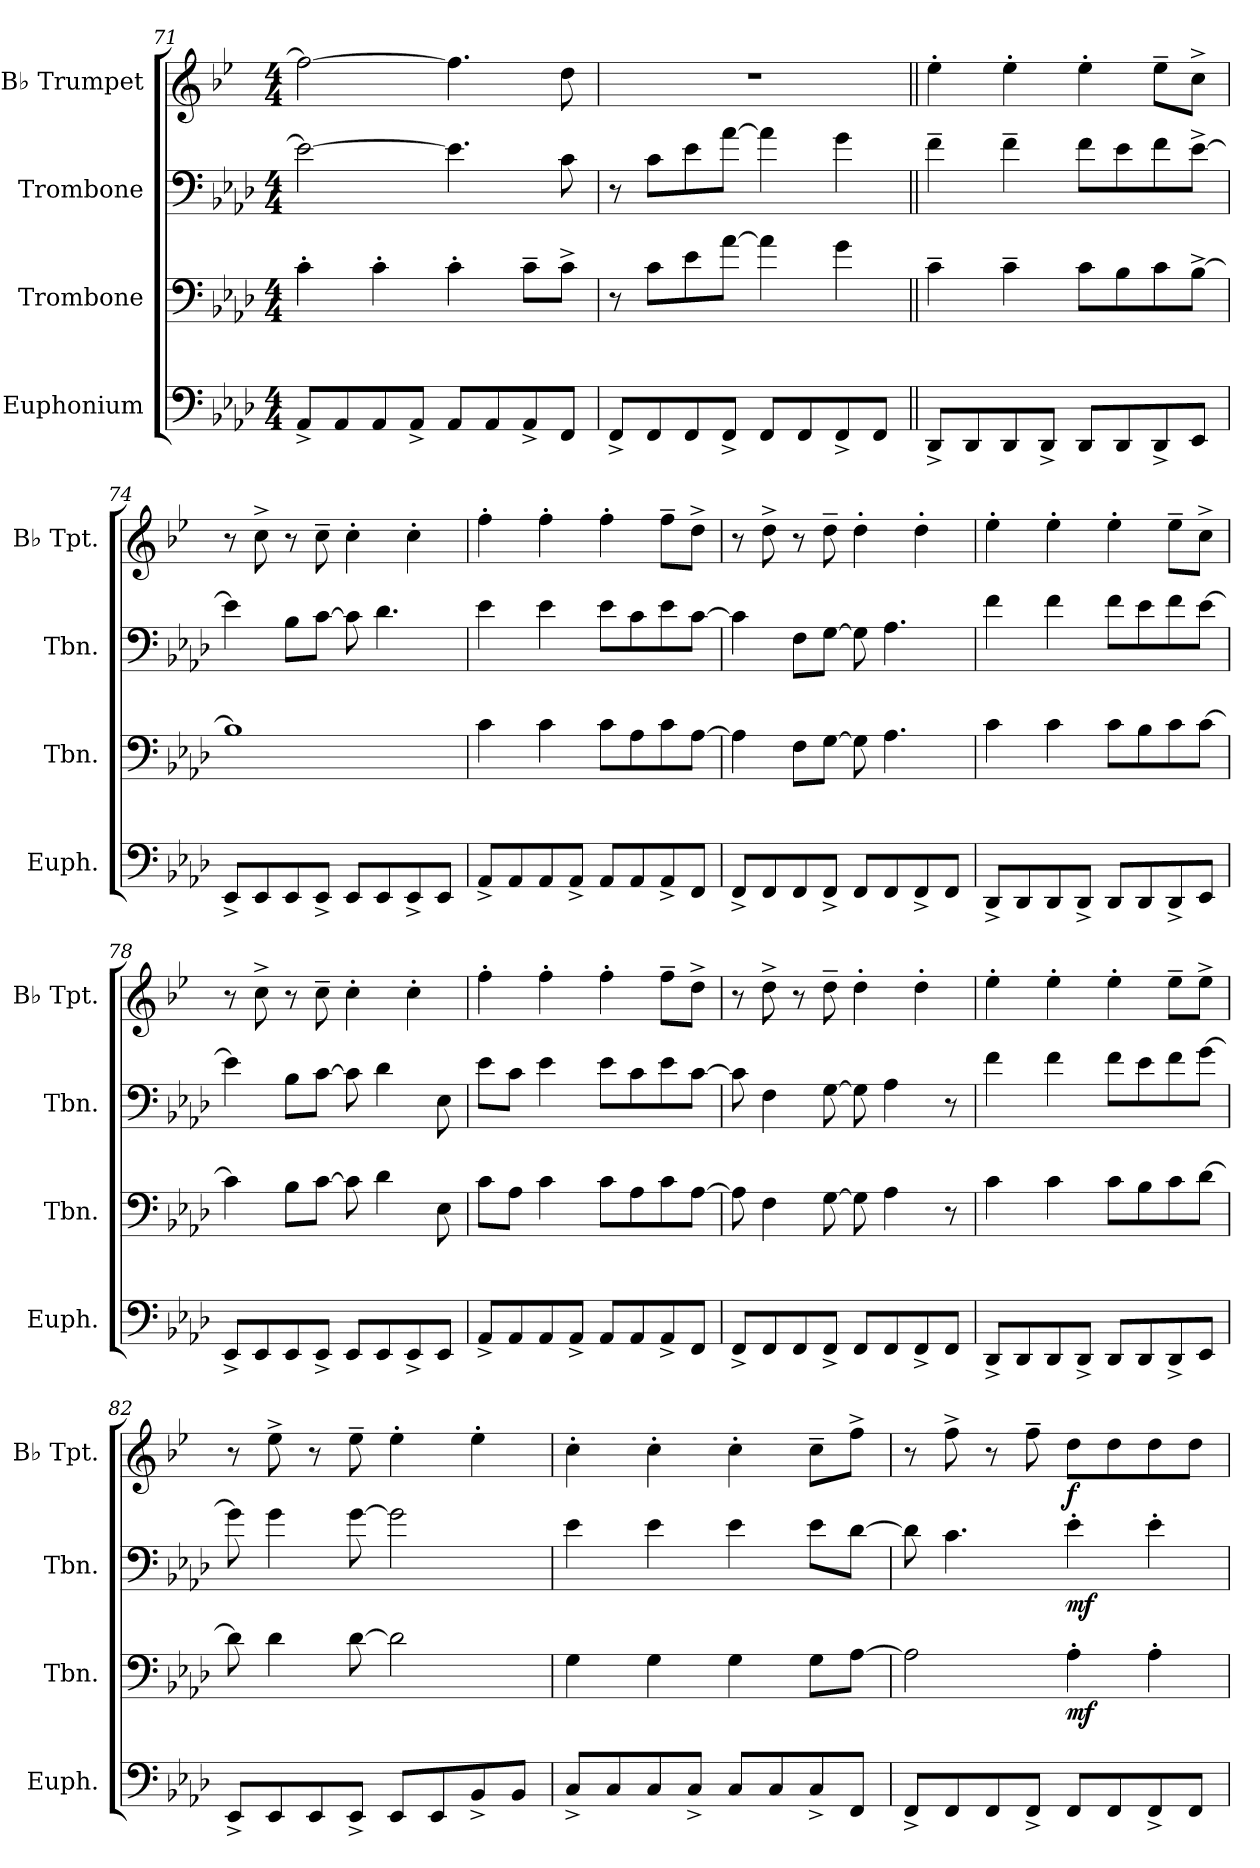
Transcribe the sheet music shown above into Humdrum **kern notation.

**kern	**kern	**dynam	**kern	**dynam	**kern	**dynam
*part4	*part3	*part3	*part2	*part2	*part1	*part1
*staff4	*staff3	*staff3	*staff2	*staff2	*staff1	*staff1
*I"Euphonium	*I"Trombone	*	*I"Trombone	*	*I"B♭ Trumpet	*
*I'Euph.	*I'Tbn.	*	*I'Tbn.	*	*I'B♭ Tpt.	*
*clefF4	*clefF4	*	*clefF4	*	*clefG2	*
*	*	*	*	*	*ITrd1c2	*
*k[b-e-a-d-]	*k[b-e-a-d-]	*	*k[b-e-a-d-]	*	*k[b-e-a-d-]	*
*M4/4	*M4/4	*	*M4/4	*	*M4/4	*
=71	=71	=71	=71	=71	=71	=71
8AA-^/L	4c'\	.	2e-\_	.	2ee-\_	.
8AA-/	.	.	.	.	.	.
8AA-/	4c'\	.	.	.	.	.
8AA-^/J	.	.	.	.	.	.
8AA-/L	4c'\	.	4.e-\]	.	4.ee-\]	.
8AA-/	.	.	.	.	.	.
8AA-^/	8c~\L	.	.	.	.	.
8FF/J	8c^\J	.	8c\	.	8cc\	.
!!LO:LB:g=z
=72	=72	=72	=72	=72	=72	=72
8FF^/L	8r	.	8r	.	1r	.
8FF/	8c\L	.	8c\L	.	.	.
8FF/	8e-\	.	8e-\	.	.	.
8FF^/J	[8a-\J	.	[8a-\J	.	.	.
8FF/L	4a-\]	.	4a-\]	.	.	.
8FF/	.	.	.	.	.	.
8FF^/	4g\	.	4g\	.	.	.
8FF/J	.	.	.	.	.	.
=73||	=73||	=73||	=73||	=73||	=73||	=73||
8DD-^/L	4c~\	.	4f~\	.	4dd-'\	.
8DD-/	.	.	.	.	.	.
8DD-/	4c~\	.	4f~\	.	4dd-'\	.
8DD-^/J	.	.	.	.	.	.
8DD-/L	8c\L	.	8f\L	.	4dd-'\	.
8DD-/	8B-\	.	8e-\	.	.	.
8DD-^/	8c\	.	8f\	.	8dd-~\L	.
8EE-/J	[8B-^\J	.	[8e-^\J	.	8b-^\J	.
=74	=74	=74	=74	=74	=74	=74
8EE-^/L	1B-]	.	4e-\]	.	8r	.
8EE-/	.	.	.	.	8b-^\	.
8EE-/	.	.	8B-\L	.	8r	.
8EE-^/J	.	.	[8c\J	.	8b-~\	.
8EE-/L	.	.	8c\]	.	4b-'\	.
8EE-/	.	.	4.d-\	.	.	.
8EE-^/	.	.	.	.	4b-'\	.
8EE-/J	.	.	.	.	.	.
=75	=75	=75	=75	=75	=75	=75
8AA-^/L	4c\	.	4e-\	.	4ee-'\	.
8AA-/	.	.	.	.	.	.
8AA-/	4c\	.	4e-\	.	4ee-'\	.
8AA-^/J	.	.	.	.	.	.
8AA-/L	8c\L	.	8e-\L	.	4ee-'\	.
8AA-/	8A-\	.	8c\	.	.	.
8AA-^/	8c\	.	8e-\	.	8ee-~\L	.
8FF/J	[8A-\J	.	[8c\J	.	8cc^\J	.
!!LO:PB:g=z
=76	=76	=76	=76	=76	=76	=76
8FF^/L	4A-\]	.	4c\]	.	8r	.
8FF/	.	.	.	.	8cc^\	.
8FF/	8F\L	.	8F\L	.	8r	.
8FF^/J	[8G\J	.	[8G\J	.	8cc~\	.
8FF/L	8G\]	.	8G\]	.	4cc'\	.
8FF/	4.A-\	.	4.A-\	.	.	.
8FF^/	.	.	.	.	4cc'\	.
8FF/J	.	.	.	.	.	.
=77	=77	=77	=77	=77	=77	=77
8DD-^/L	4c\	.	4f\	.	4dd-'\	.
8DD-/	.	.	.	.	.	.
8DD-/	4c\	.	4f\	.	4dd-'\	.
8DD-^/J	.	.	.	.	.	.
8DD-/L	8c\L	.	8f\L	.	4dd-'\	.
8DD-/	8B-\	.	8e-\	.	.	.
8DD-^/	8c\	.	8f\	.	8dd-~\L	.
8EE-/J	[8c\J	.	[8e-\J	.	8b-^\J	.
=78	=78	=78	=78	=78	=78	=78
8EE-^/L	4c\]	.	4e-\]	.	8r	.
8EE-/	.	.	.	.	8b-^\	.
8EE-/	8B-\L	.	8B-\L	.	8r	.
8EE-^/J	[8c\J	.	[8c\J	.	8b-~\	.
8EE-/L	8c\]	.	8c\]	.	4b-'\	.
8EE-/	4d-\	.	4d-\	.	.	.
8EE-^/	.	.	.	.	4b-'\	.
8EE-/J	8E-\	.	8E-\	.	.	.
=79	=79	=79	=79	=79	=79	=79
8AA-^/L	8c\L	.	8e-\L	.	4ee-'\	.
8AA-/	8A-\J	.	8c\J	.	.	.
8AA-/	4c\	.	4e-\	.	4ee-'\	.
8AA-^/J	.	.	.	.	.	.
8AA-/L	8c\L	.	8e-\L	.	4ee-'\	.
8AA-/	8A-\	.	8c\	.	.	.
8AA-^/	8c\	.	8e-\	.	8ee-~\L	.
8FF/J	[8A-\J	.	[8c\J	.	8cc^\J	.
!!LO:LB:g=z
=80	=80	=80	=80	=80	=80	=80
8FF^/L	8A-\]	.	8c\]	.	8r	.
8FF/	4F\	.	4F\	.	8cc^\	.
8FF/	.	.	.	.	8r	.
8FF^/J	[8G\	.	[8G\	.	8cc~\	.
8FF/L	8G\]	.	8G\]	.	4cc'\	.
8FF/	4A-\	.	4A-\	.	.	.
8FF^/	.	.	.	.	4cc'\	.
8FF/J	8r	.	8r	.	.	.
=81	=81	=81	=81	=81	=81	=81
8DD-^/L	4c\	.	4f\	.	4dd-'\	.
8DD-/	.	.	.	.	.	.
8DD-/	4c\	.	4f\	.	4dd-'\	.
8DD-^/J	.	.	.	.	.	.
8DD-/L	8c\L	.	8f\L	.	4dd-'\	.
8DD-/	8B-\	.	8e-\	.	.	.
8DD-^/	8c\	.	8f\	.	8dd-~\L	.
8EE-/J	[8d-\J	.	[8g\J	.	8dd-^\J	.
=82	=82	=82	=82	=82	=82	=82
8EE-^/L	8d-\]	.	8g\]	.	8r	.
8EE-/	4d-\	.	4g\	.	8dd-^\	.
8EE-/	.	.	.	.	8r	.
8EE-^/J	[8d-\	.	[8g\	.	8dd-~\	.
8EE-/L	2d-\]	.	2g\]	.	4dd-'\	.
8EE-/	.	.	.	.	.	.
8BB-^/	.	.	.	.	4dd-'\	.
8BB-/J	.	.	.	.	.	.
=83	=83	=83	=83	=83	=83	=83
8C^/L	4G\	.	4e-\	.	4b-'\	.
8C/	.	.	.	.	.	.
8C/	4G\	.	4e-\	.	4b-'\	.
8C^/J	.	.	.	.	.	.
8C/L	4G\	.	4e-\	.	4b-'\	.
8C/	.	.	.	.	.	.
8C^/	8G\L	.	8e-\L	.	8b-~\L	.
8FF/J	[8A-\J	.	[8d-\J	.	8ee-^\J	.
!!LO:LB:g=z
=84	=84	=84	=84	=84	=84	=84
8FF^/L	2A-\]	.	8d-\]	.	8r	.
8FF/	.	.	4.c\	.	8ee-^\	.
8FF/	.	.	.	.	8r	.
8FF^/J	.	.	.	.	8ee-~\	.
!	!	!LO:DY:b	!	!LO:DY:b	!	!LO:DY:b
8FF/L	4A-'\	mf	4e-'\	mf	8cc\L	f
8FF/	.	.	.	.	8cc\	.
8FF^/	4A-'\	.	4e-'\	.	8cc\	.
8FF/J	.	.	.	.	8cc\J	.
=	=	=	=	=	=	=
*-	*-	*-	*-	*-	*-	*-
